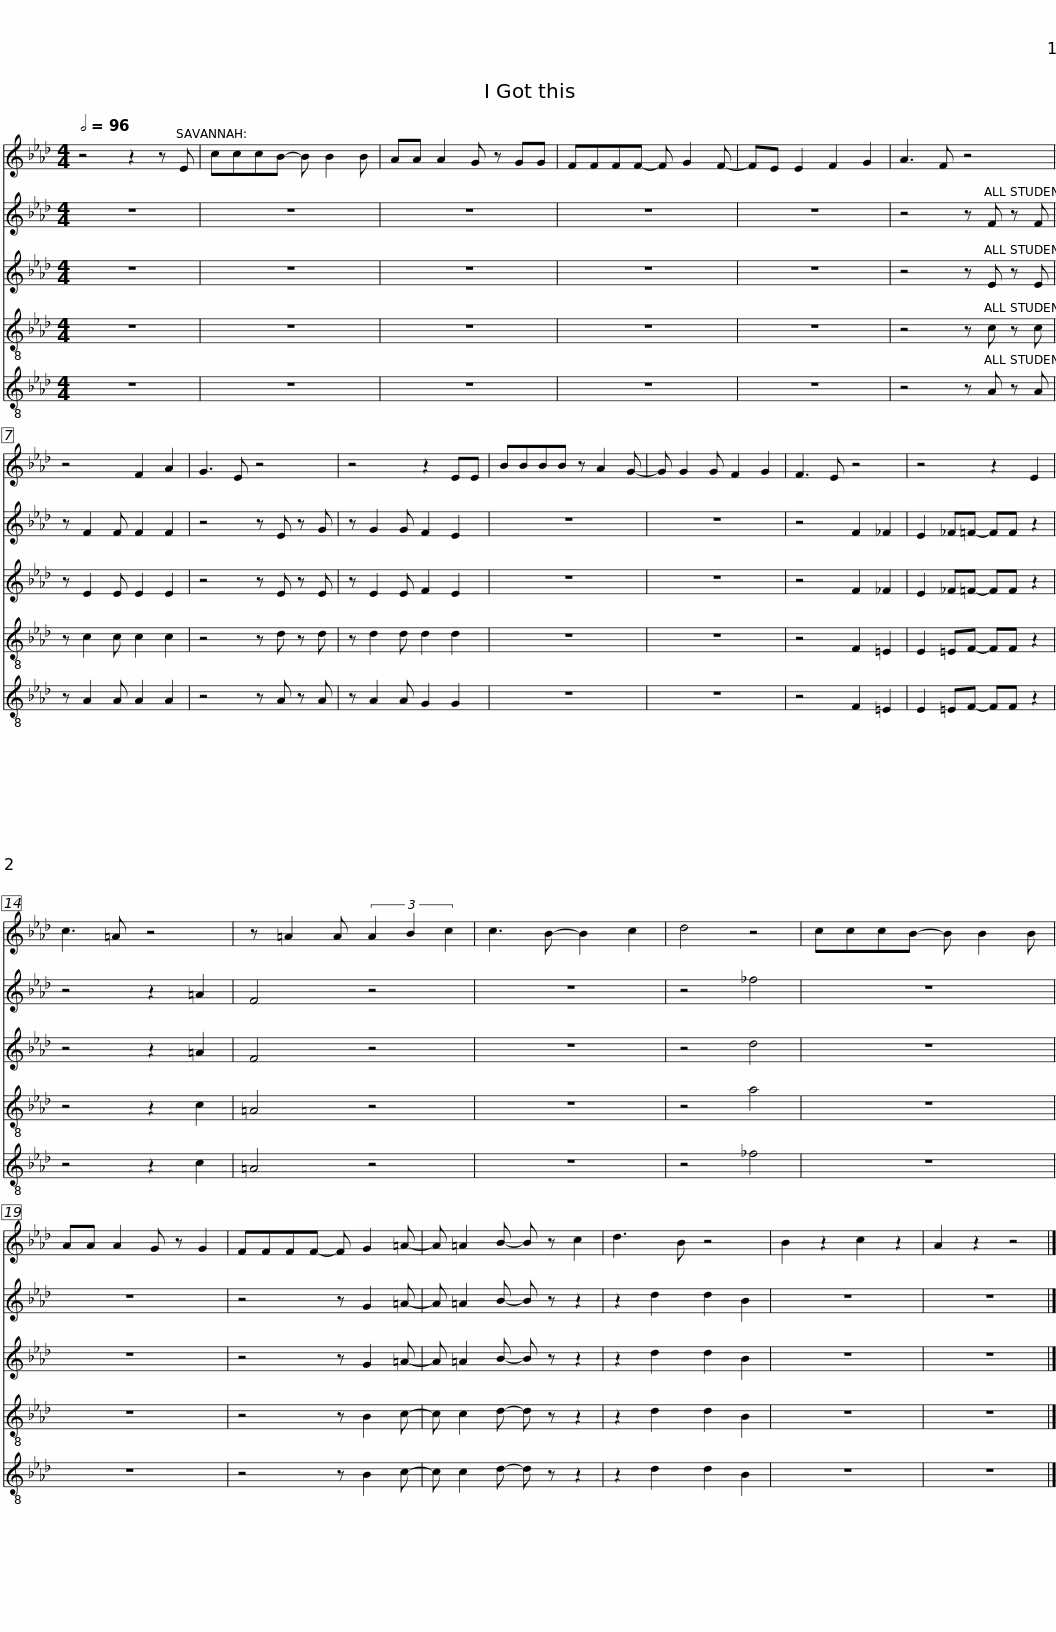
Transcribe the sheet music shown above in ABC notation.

X:1
%%score 1 2 3 4 5
L:1/8
Q:1/2=96
M:4/4
I:linebreak $
K:Ab
V:1 treble
V:2 treble
V:3 treble
V:4 treble-8
V:5 treble-8
V:1
 z4 z2 z E | cccB- B B2 B | AA A2 G z GG | FFFF- F G2 F- | FE E2 F2 G2 | %5
 A3 F z4 |$ z4 F2 A2 | G3 E z4 | z4 z2 EE | BBBB z A2 G- | %10
 G G2 G F2 G2 | F3 E z4 |$ z4 z2 E2 | c3 =A z4 | z =A2 A (3A2 B2 c2 | %15
 c3 B- B2 c2 | d4 z4 | cccB- B B2 B | AA A2 G z G2 |$ FFFF- F G2 =A- | %20
 A =A2 B- B z c2 | d3 B z4 | B2 z2 c2 z2 | A2 z2 z4 |] %24
V:2
 z8 | z8 | z8 | z8 | z8 | %5
 z4 z F z F |$ z F2 F F2 F2 | z4 z E z G | z G2 G F2 E2 | z8 | %10
 z8 | z4 F2 _F2 |$ E2 _F=F- FF z2 | z4 z2 =A2 | F4 z4 | %15
 z8 | z4 _f4 | z8 | z8 |$ z4 z G2 =A- | %20
 A =A2 B- B z z2 | z2 d2 d2 B2 | z8 | z8 |] %24
V:3
 z8 | z8 | z8 | z8 | z8 | %5
 z4 z E z E |$ z E2 E E2 E2 | z4 z E z E | z E2 E F2 E2 | z8 | %10
 z8 | z4 F2 _F2 |$ E2 _F=F- FF z2 | z4 z2 =A2 | F4 z4 | %15
 z8 | z4 d4 | z8 | z8 |$ z4 z G2 =A- | %20
 A =A2 B- B z z2 | z2 d2 d2 B2 | z8 | z8 |] %24
V:4
 z8 | z8 | z8 | z8 | z8 | %5
 z4 z c z c |$ z c2 c c2 c2 | z4 z d z d | z d2 d d2 d2 | z8 | %10
 z8 | z4 F2 =E2 |$ E2 =EF- FF z2 | z4 z2 c2 | =A4 z4 | %15
 z8 | z4 a4 | z8 | z8 |$ z4 z B2 c- | %20
 c c2 d- d z z2 | z2 d2 d2 B2 | z8 | z8 |] %24
V:5
 z8 | z8 | z8 | z8 | z8 | %5
 z4 z A z A |$ z A2 A A2 A2 | z4 z A z A | z A2 A G2 G2 | z8 | %10
 z8 | z4 F2 =E2 |$ E2 =EF- FF z2 | z4 z2 c2 | =A4 z4 | %15
 z8 | z4 _f4 | z8 | z8 |$ z4 z B2 c- | %20
 c c2 d- d z z2 | z2 d2 d2 B2 | z8 | z8 |] %24
